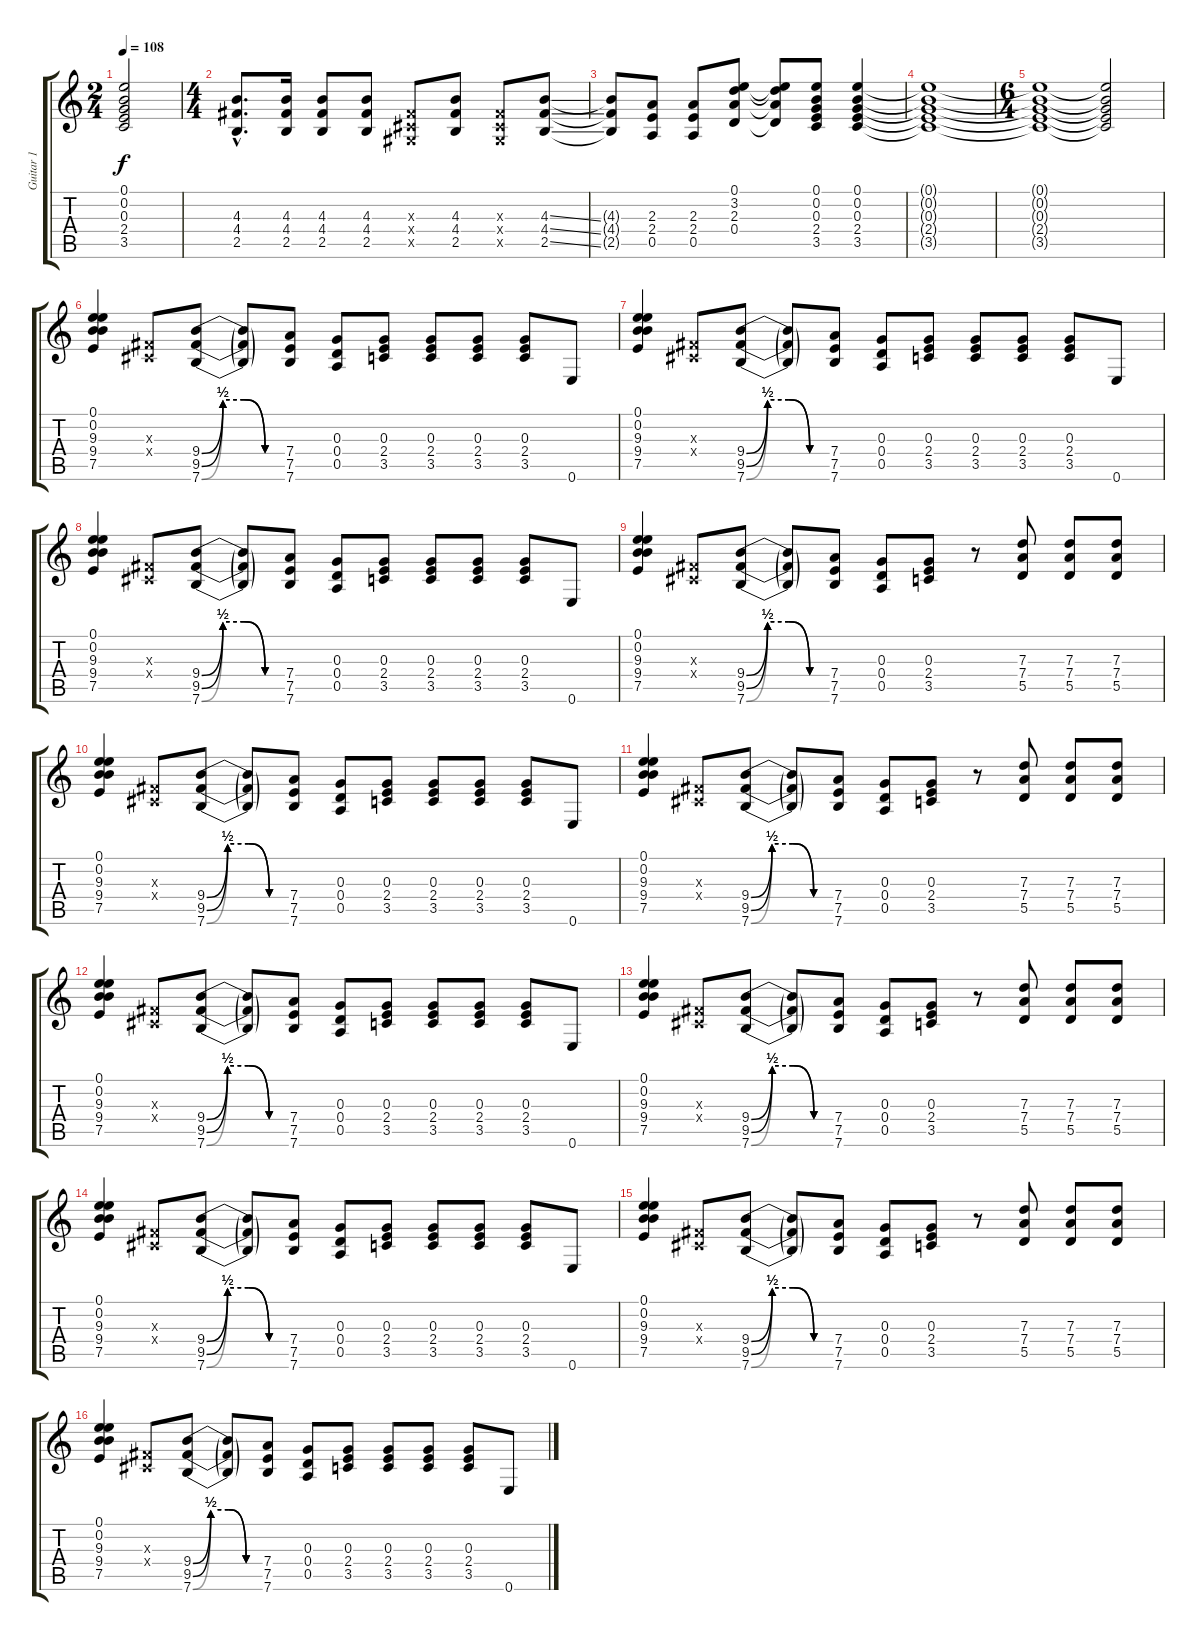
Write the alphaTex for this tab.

\track ("Guitar 1" "Guitar 1") {instrument overdrivenguitar}
\staff {score tabs}
\tuning (E4 B3 G3 D3 A2 E2) {hide}
\ts (2 4)
\tempo 108
\clef g2
\ks c
(0.1{t} 0.2{t} 0.3{t} 2.4{t} 3.5{t}).2{dy f} |
\ts (4 4)
(4.3{hac} 4.4{hac} 2.5{hac}).8{d} (4.3 4.4 2.5).16 (4.3 4.4 2.5).8 (4.3 4.4 2.5).8 (-1.3{x} -1.4{x} -1.5{x}).8 (4.3 4.4 2.5).8 (-1.3{x} -1.4{x} -1.5{x}).8 (4.3{ss} 4.4{ss} 2.5{ss}).8 |
(4.3{t} 4.4{t} 2.5{t}).8 (2.3 2.4 0.5).8 (2.3 2.4 0.5).8 (0.1 3.2 2.3 0.4).8 (0.1{t} 3.2{t} 2.3{t} 0.4{t}).8 (0.1 0.2 0.3 2.4 3.5).8 (0.1 0.2 0.3 2.4 3.5).4 |
(0.1{t} 0.2{t} 0.3{t} 2.4{t} 3.5{t}).1 |
\ts (6 4)
(0.1{t} 0.2{t} 0.3{t} 2.4{t} 3.5{t}).1 (0.1{t} 0.2{t} 0.3{t} 2.4{t} 3.5{t}).2 |
(0.1 0.2 9.3 9.4 7.5).4 (-1.3{x} -1.4{x}).8 (9.4{be (custom 0 0 15 2 30 2 45 0 60 0)} 9.5{be (custom 0 0 15 2 30 2 45 0 60 0)} 7.6{be (custom 0 0 15 2 30 2 45 0 60 0)}).8 (9.4{t} 9.5{t} 7.6{t}).8 (7.4 7.5 7.6).8 (0.3 0.4 0.5).8 (0.3 2.4 3.5).8 (0.3 2.4 3.5).8 (0.3 2.4 3.5).8 (0.3 2.4 3.5).8 0.6.8 |
(0.1 0.2 9.3 9.4 7.5).4 (-1.3{x} -1.4{x}).8 (9.4{be (custom 0 0 15 2 30 2 45 0 60 0)} 9.5{be (custom 0 0 15 2 30 2 45 0 60 0)} 7.6{be (custom 0 0 15 2 30 2 45 0 60 0)}).8 (9.4{t} 9.5{t} 7.6{t}).8 (7.4 7.5 7.6).8 (0.3 0.4 0.5).8 (0.3 2.4 3.5).8 (0.3 2.4 3.5).8 (0.3 2.4 3.5).8 (0.3 2.4 3.5).8 0.6.8 |
(0.1 0.2 9.3 9.4 7.5).4 (-1.3{x} -1.4{x}).8 (9.4{be (custom 0 0 15 2 30 2 45 0 60 0)} 9.5{be (custom 0 0 15 2 30 2 45 0 60 0)} 7.6{be (custom 0 0 15 2 30 2 45 0 60 0)}).8 (9.4{t} 9.5{t} 7.6{t}).8 (7.4 7.5 7.6).8 (0.3 0.4 0.5).8 (0.3 2.4 3.5).8 (0.3 2.4 3.5).8 (0.3 2.4 3.5).8 (0.3 2.4 3.5).8 0.6.8 |
(0.1 0.2 9.3 9.4 7.5).4 (-1.3{x} -1.4{x}).8 (9.4{be (custom 0 0 15 2 30 2 45 0 60 0)} 9.5{be (custom 0 0 15 2 30 2 45 0 60 0)} 7.6{be (custom 0 0 15 2 30 2 45 0 60 0)}).8 (9.4{t} 9.5{t} 7.6{t}).8 (7.4 7.5 7.6).8 (0.3 0.4 0.5).8 (0.3 2.4 3.5).8 r.8 (7.3 7.4 5.5).8 (7.3 7.4 5.5).8 (7.3 7.4 5.5).8 |
(0.1 0.2 9.3 9.4 7.5).4 (-1.3{x} -1.4{x}).8 (9.4{be (custom 0 0 15 2 30 2 45 0 60 0)} 9.5{be (custom 0 0 15 2 30 2 45 0 60 0)} 7.6{be (custom 0 0 15 2 30 2 45 0 60 0)}).8 (9.4{t} 9.5{t} 7.6{t}).8 (7.4 7.5 7.6).8 (0.3 0.4 0.5).8 (0.3 2.4 3.5).8 (0.3 2.4 3.5).8 (0.3 2.4 3.5).8 (0.3 2.4 3.5).8 0.6.8 |
(0.1 0.2 9.3 9.4 7.5).4 (-1.3{x} -1.4{x}).8 (9.4{be (custom 0 0 15 2 30 2 45 0 60 0)} 9.5{be (custom 0 0 15 2 30 2 45 0 60 0)} 7.6{be (custom 0 0 15 2 30 2 45 0 60 0)}).8 (9.4{t} 9.5{t} 7.6{t}).8 (7.4 7.5 7.6).8 (0.3 0.4 0.5).8 (0.3 2.4 3.5).8 r.8 (7.3 7.4 5.5).8 (7.3 7.4 5.5).8 (7.3 7.4 5.5).8 |
(0.1 0.2 9.3 9.4 7.5).4 (-1.3{x} -1.4{x}).8 (9.4{be (custom 0 0 15 2 30 2 45 0 60 0)} 9.5{be (custom 0 0 15 2 30 2 45 0 60 0)} 7.6{be (custom 0 0 15 2 30 2 45 0 60 0)}).8 (9.4{t} 9.5{t} 7.6{t}).8 (7.4 7.5 7.6).8 (0.3 0.4 0.5).8 (0.3 2.4 3.5).8 (0.3 2.4 3.5).8 (0.3 2.4 3.5).8 (0.3 2.4 3.5).8 0.6.8 |
(0.1 0.2 9.3 9.4 7.5).4 (-1.3{x} -1.4{x}).8 (9.4{be (custom 0 0 15 2 30 2 45 0 60 0)} 9.5{be (custom 0 0 15 2 30 2 45 0 60 0)} 7.6{be (custom 0 0 15 2 30 2 45 0 60 0)}).8 (9.4{t} 9.5{t} 7.6{t}).8 (7.4 7.5 7.6).8 (0.3 0.4 0.5).8 (0.3 2.4 3.5).8 r.8 (7.3 7.4 5.5).8 (7.3 7.4 5.5).8 (7.3 7.4 5.5).8 |
(0.1 0.2 9.3 9.4 7.5).4 (-1.3{x} -1.4{x}).8 (9.4{be (custom 0 0 15 2 30 2 45 0 60 0)} 9.5{be (custom 0 0 15 2 30 2 45 0 60 0)} 7.6{be (custom 0 0 15 2 30 2 45 0 60 0)}).8 (9.4{t} 9.5{t} 7.6{t}).8 (7.4 7.5 7.6).8 (0.3 0.4 0.5).8 (0.3 2.4 3.5).8 (0.3 2.4 3.5).8 (0.3 2.4 3.5).8 (0.3 2.4 3.5).8 0.6.8 |
(0.1 0.2 9.3 9.4 7.5).4 (-1.3{x} -1.4{x}).8 (9.4{be (custom 0 0 15 2 30 2 45 0 60 0)} 9.5{be (custom 0 0 15 2 30 2 45 0 60 0)} 7.6{be (custom 0 0 15 2 30 2 45 0 60 0)}).8 (9.4{t} 9.5{t} 7.6{t}).8 (7.4 7.5 7.6).8 (0.3 0.4 0.5).8 (0.3 2.4 3.5).8 r.8 (7.3 7.4 5.5).8 (7.3 7.4 5.5).8 (7.3 7.4 5.5).8 |
(0.1 0.2 9.3 9.4 7.5).4 (-1.3{x} -1.4{x}).8 (9.4{be (custom 0 0 15 2 30 2 45 0 60 0)} 9.5{be (custom 0 0 15 2 30 2 45 0 60 0)} 7.6{be (custom 0 0 15 2 30 2 45 0 60 0)}).8 (9.4{t} 9.5{t} 7.6{t}).8 (7.4 7.5 7.6).8 (0.3 0.4 0.5).8 (0.3 2.4 3.5).8 (0.3 2.4 3.5).8 (0.3 2.4 3.5).8 (0.3 2.4 3.5).8 0.6.8
